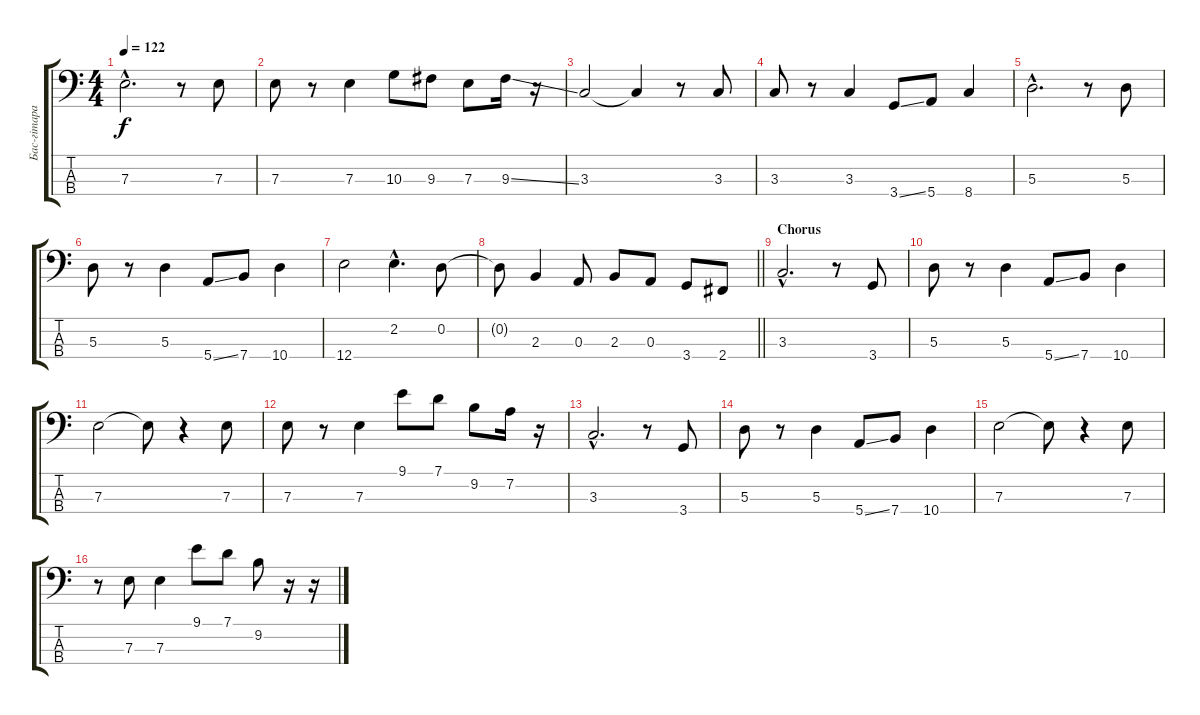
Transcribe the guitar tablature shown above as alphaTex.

\track ("Бас-гітара" "Бас-гітара") {instrument acousticbass}
\staff {score tabs}
\tuning (G2 D2 A1 E1) {hide}
\ts (4 4)
\tempo 122
\clef f4
\ks c
7.3{hac}.2{d dy f} r.8 7.3.8 |
7.3.8 r.8 7.3.4 10.3.8 9.3.8 7.3.8 9.3{ss}.16 r.16 |
3.3.2 3.3{t}.4 r.8 3.3.8 |
3.3.8 r.8 3.3.4 3.4{ss}.8 5.4.8 8.4.4 |
5.3{hac}.2{d} r.8 5.3.8 |
5.3.8 r.8 5.3.4 5.4{ss}.8 7.4.8 10.4.4 |
12.4.2 2.2{hac}.4{d} 0.2.8 |
\barLineRight lightlight
0.2{t}.8 2.3.4 0.3.8 2.3.8 0.3.8 3.4.8 2.4.8 |
\section ("" "Chorus")
3.3{hac}.2{d} r.8 3.4.8 |
5.3.8 r.8 5.3.4 5.4{ss}.8 7.4.8 10.4.4 |
7.3.2 7.3{t}.8 r.4 7.3.8 |
7.3.8 r.8 7.3.4 9.1.8 7.1.8 9.2.8 7.2.16 r.16 |
3.3{hac}.2{d} r.8 3.4.8 |
5.3.8 r.8 5.3.4 5.4{ss}.8 7.4.8 10.4.4 |
7.3.2 7.3{t}.8 r.4 7.3.8 |
r.8 7.3.8 7.3.4 9.1.8 7.1.8 9.2.8 r.16 r.16
